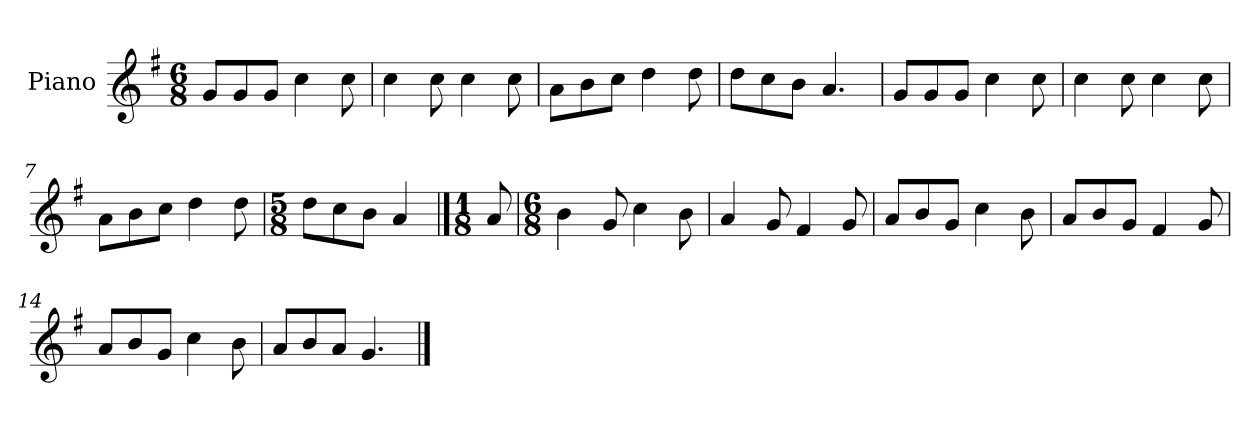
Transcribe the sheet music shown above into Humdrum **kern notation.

**kern
*part1
*staff1
*I"Piano
*I'Pno.
*clefG2
*k[f#]
*M6/8
=1
8g/L
8g/
8g/J
4cc\
8cc\
=2
4cc\
8cc\
4cc\
8cc\
=3
8a\L
8b\
8cc\J
4dd\
8dd\
=4
8dd\L
8cc\
8b\J
4.a/
=5
8g/L
8g/
8g/J
4cc\
8cc\
=6
4cc\
8cc\
4cc\
8cc\
=7
8a\L
8b\
8cc\J
4dd\
8dd\
=8
*M5/8
8dd\L
8cc\
8b\J
4a/
==9
*M1/8
8a/
!!LO:LB:g=z
=10
*M6/8
4b\
8g/
4cc\
8b\
=11
4a/
8g/
4f#/
8g/
=12
8a/L
8b/
8g/J
4cc\
8b\
=13
8a/L
8b/
8g/J
4f#/
8g/
=14
8a/L
8b/
8g/J
4cc\
8b\
=15
8a/L
8b/
8a/J
4.g/
==
*-
